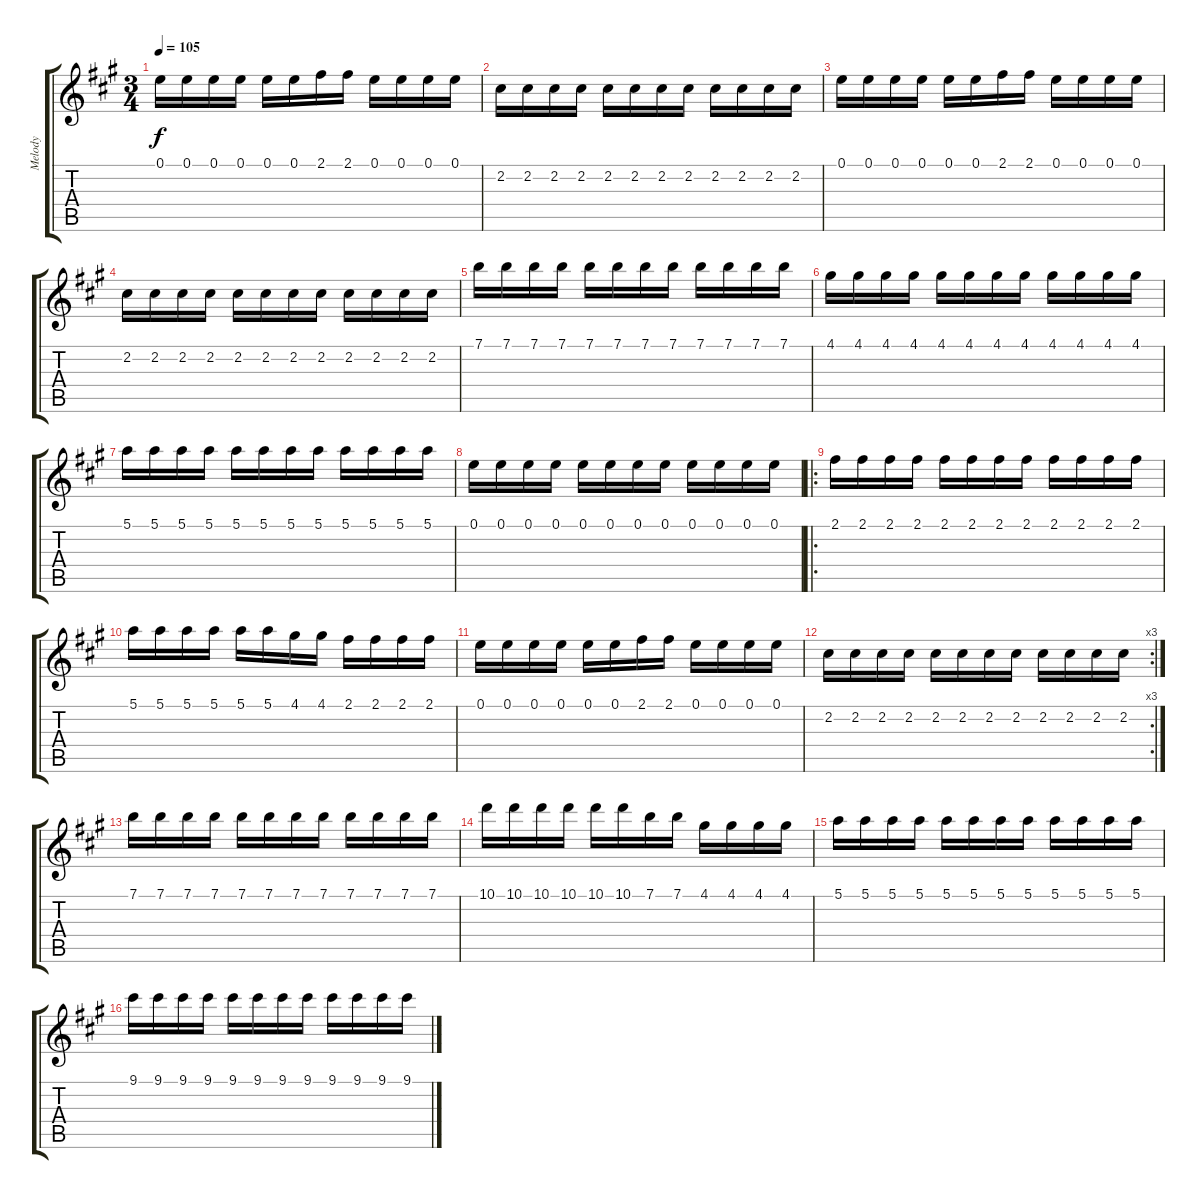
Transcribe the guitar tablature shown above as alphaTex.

\track ("Melody" "Melody") {instrument overdrivenguitar}
\staff {score tabs}
\tuning (E4 B3 G3 D3 A2 E2) {hide}
\ts (3 4)
\tempo 105
\clef g2
\ks a
0.1.16{dy f} 0.1.16 0.1.16 0.1.16 0.1.16 0.1.16 2.1.16 2.1.16 0.1.16 0.1.16 0.1.16 0.1.16 |
2.2.16 2.2.16 2.2.16 2.2.16 2.2.16 2.2.16 2.2.16 2.2.16 2.2.16 2.2.16 2.2.16 2.2.16 |
0.1.16 0.1.16 0.1.16 0.1.16 0.1.16 0.1.16 2.1.16 2.1.16 0.1.16 0.1.16 0.1.16 0.1.16 |
2.2.16 2.2.16 2.2.16 2.2.16 2.2.16 2.2.16 2.2.16 2.2.16 2.2.16 2.2.16 2.2.16 2.2.16 |
7.1.16 7.1.16 7.1.16 7.1.16 7.1.16 7.1.16 7.1.16 7.1.16 7.1.16 7.1.16 7.1.16 7.1.16 |
4.1.16 4.1.16 4.1.16 4.1.16 4.1.16 4.1.16 4.1.16 4.1.16 4.1.16 4.1.16 4.1.16 4.1.16 |
5.1.16 5.1.16 5.1.16 5.1.16 5.1.16 5.1.16 5.1.16 5.1.16 5.1.16 5.1.16 5.1.16 5.1.16 |
0.1.16 0.1.16 0.1.16 0.1.16 0.1.16 0.1.16 0.1.16 0.1.16 0.1.16 0.1.16 0.1.16 0.1.16 |
\ro
2.1.16 2.1.16 2.1.16 2.1.16 2.1.16 2.1.16 2.1.16 2.1.16 2.1.16 2.1.16 2.1.16 2.1.16 |
5.1.16 5.1.16 5.1.16 5.1.16 5.1.16 5.1.16 4.1.16 4.1.16 2.1.16 2.1.16 2.1.16 2.1.16 |
0.1.16 0.1.16 0.1.16 0.1.16 0.1.16 0.1.16 2.1.16 2.1.16 0.1.16 0.1.16 0.1.16 0.1.16 |
\rc 3
2.2.16 2.2.16 2.2.16 2.2.16 2.2.16 2.2.16 2.2.16 2.2.16 2.2.16 2.2.16 2.2.16 2.2.16 |
7.1.16 7.1.16 7.1.16 7.1.16 7.1.16 7.1.16 7.1.16 7.1.16 7.1.16 7.1.16 7.1.16 7.1.16 |
10.1.16 10.1.16 10.1.16 10.1.16 10.1.16 10.1.16 7.1.16 7.1.16 4.1.16 4.1.16 4.1.16 4.1.16 |
5.1.16 5.1.16 5.1.16 5.1.16 5.1.16 5.1.16 5.1.16 5.1.16 5.1.16 5.1.16 5.1.16 5.1.16 |
9.1.16 9.1.16 9.1.16 9.1.16 9.1.16 9.1.16 9.1.16 9.1.16 9.1.16 9.1.16 9.1.16 9.1.16
